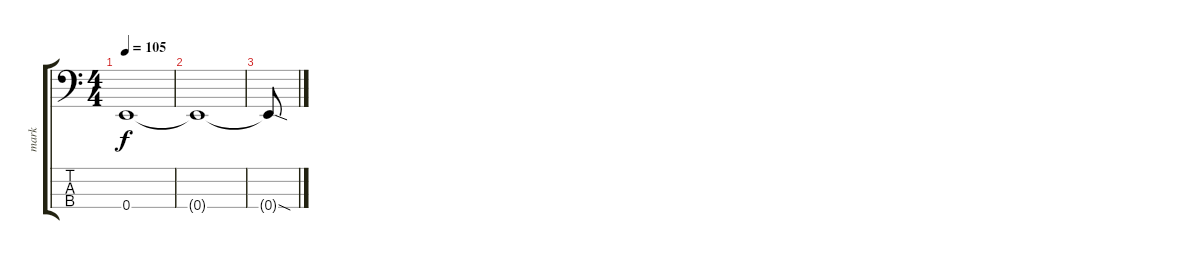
\track ("mark" "mark") {instrument electricbasspick}
\staff {score tabs}
\tuning (G2 D2 A1 E1) {hide}
\ts (4 4)
\tempo 105
\clef f4
\ks c
0.4{t}.1{dy f} |
0.4{t}.1 |
0.4{sod t}.8
